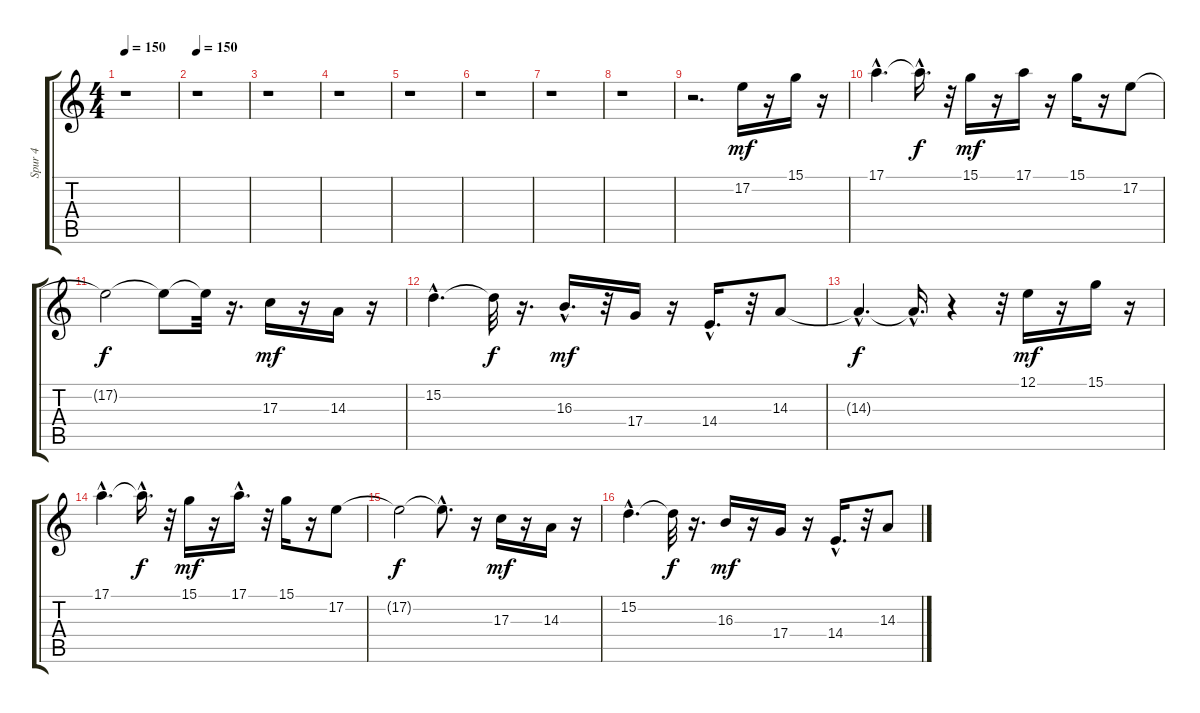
\track ("Spur 4" "Spur 4") {instrument fx6goblins}
\staff {score tabs}
\tuning (E4 B3 G3 D3 A2 E2) {hide}
\ts (4 4)
\tempo 150
\clef g2
\ks c
r.1{dy mf instrument fx6goblins} |
\tempo 150
r.1 |
r.1 |
r.1 |
r.1 |
r.1 |
r.1 |
r.1 |
r.2{d} 17.2.16 r.16 15.1.16 r.16 |
17.1{hac}.4{d} 17.1{hac t}.16{d dy f} r.32 15.1.16{dy mf} r.16 17.1.16 r.16 15.1.16 r.16 17.2.8 |
17.2{t}.2{dy f} 17.2{t}.8 17.2{t}.32 r.16{d} 17.3.16{dy mf} r.16 14.3.16 r.16 |
15.2{hac}.4{d} 15.2{t}.32{dy f} r.16{d} 16.3{hac}.16{d dy mf} r.32 17.4.16 r.16 14.4{hac}.16{d} r.32 14.3.8 |
14.3{hac t}.4{d dy f} 14.3{hac t}.16{d} r.4 r.32 12.1.16{dy mf} r.16 15.1.16 r.16 |
17.1{hac}.4{d} 17.1{hac t}.16{d dy f} r.32 15.1.16{dy mf} r.16 17.1{hac}.16{d} r.32 15.1.16 r.16 17.2.8 |
17.2{t}.2{dy f} 17.2{hac t}.8{d} r.16 17.3.16{dy mf} r.16 14.3.16 r.16 |
15.2{hac}.4{d} 15.2{t}.32{dy f} r.16{d} 16.3.16{dy mf} r.16 17.4.16 r.16 14.4{hac}.16{d} r.32 14.3.8
